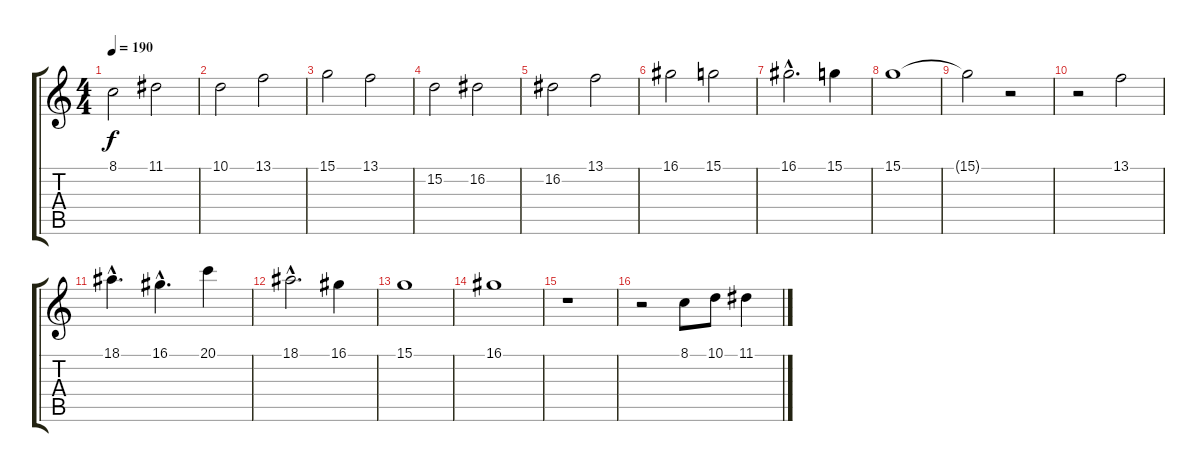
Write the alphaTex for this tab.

\track "" {instrument harmonica}
\staff {score tabs}
\tuning (E4 B3 G3 D3 A2 E2) {hide}
\ts (4 4)
\tempo 190
\clef g2
\ks c
8.1.2{dy f} 11.1.2 |
10.1.2 13.1.2 |
15.1.2 13.1.2 |
15.2.2 16.2.2 |
16.2.2 13.1.2 |
16.1.2 15.1.2 |
16.1{hac}.2{d} 15.1.4 |
15.1.1 |
15.1{t}.2 r.2 |
r.2 13.1.2 |
18.1{hac}.4{d} 16.1{hac}.4{d} 20.1.4 |
18.1{hac}.2{d} 16.1.4 |
15.1.1 |
16.1.1 |
r.1 |
r.2 8.1.8 10.1.8 11.1.4
